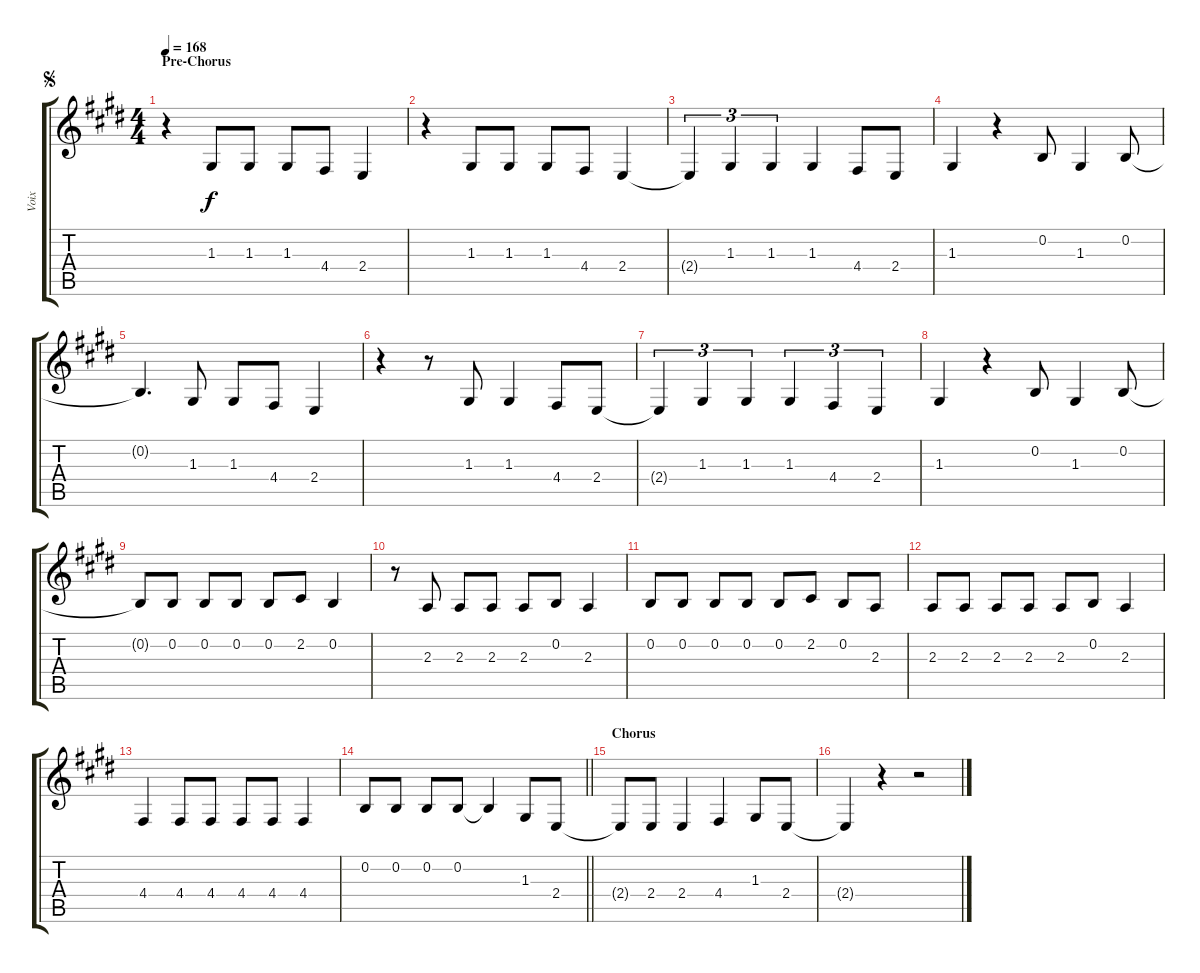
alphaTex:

\track ("Voix" "Voix") {instrument reedorgan}
\staff {score tabs}
\tuning (E4 B3 G3 D3 A2 E2) {hide}
\ts (4 4)
\section ("" "Pre-Chorus")
\jump segno
\tempo 168
\clef g2
\ks e
r.4{dy f} 1.3.8 1.3.8 1.3.8 4.4.8 2.4.4 |
r.4 1.3.8 1.3.8 1.3.8 4.4.8 2.4.4 |
2.4{t}.4{tu (3 2)} 1.3.4{tu (3 2)} 1.3.4{tu (3 2)} 1.3.4 4.4.8 2.4.8 |
1.3.4 r.4 0.2.8 1.3.4 0.2.8 |
0.2{t}.4{d} 1.3.8 1.3.8 4.4.8 2.4.4 |
r.4 r.8 1.3.8 1.3.4 4.4.8 2.4.8 |
2.4{t}.4{tu (3 2)} 1.3.4{tu (3 2)} 1.3.4{tu (3 2)} 1.3.4{tu (3 2)} 4.4.4{tu (3 2)} 2.4.4{tu (3 2)} |
1.3.4 r.4 0.2.8 1.3.4 0.2.8 |
0.2{t}.8 0.2.8 0.2.8 0.2.8 0.2.8 2.2.8 0.2.4 |
r.8 2.3.8 2.3.8 2.3.8 2.3.8 0.2.8 2.3.4 |
0.2.8 0.2.8 0.2.8 0.2.8 0.2.8 2.2.8 0.2.8 2.3.8 |
2.3.8 2.3.8 2.3.8 2.3.8 2.3.8 0.2.8 2.3.4 |
4.4.4 4.4.8 4.4.8 4.4.8 4.4.8 4.4.4 |
\barLineRight lightlight
0.2.8 0.2.8 0.2.8 0.2.8 0.2{t}.4 1.3.8 2.4.8 |
\section ("" "Chorus")
2.4{t}.8 2.4.8 2.4.4 4.4.4 1.3.8 2.4.8 |
2.4{t}.4 r.4 r.2
